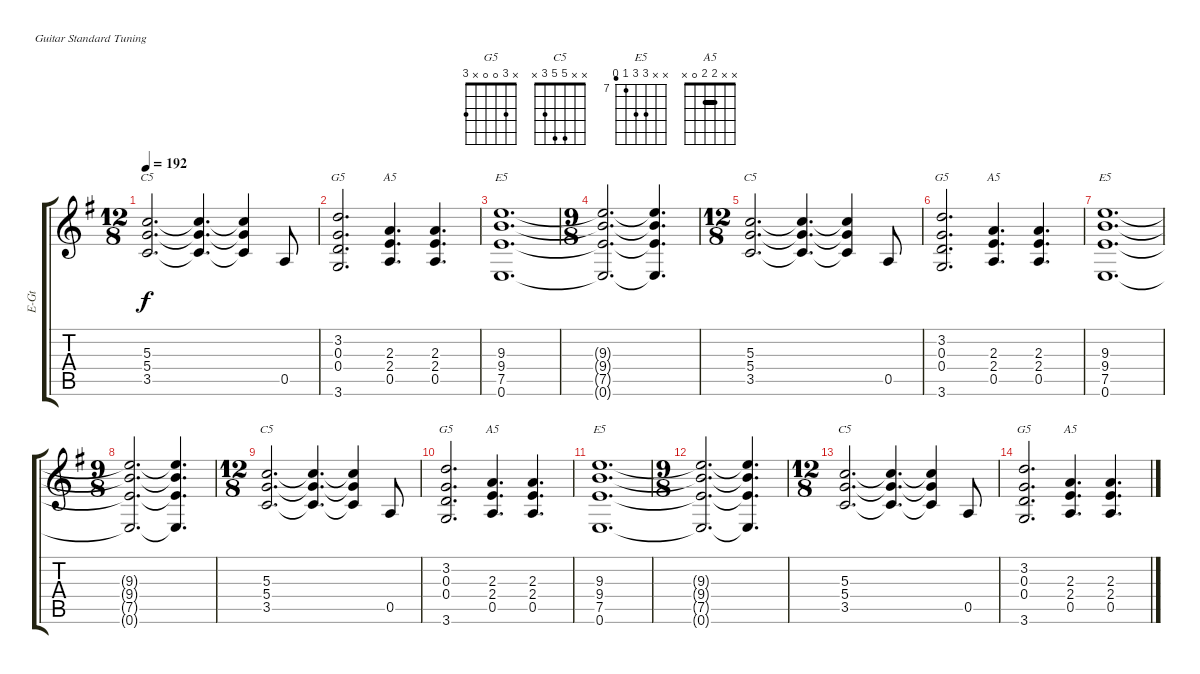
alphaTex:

\defaultSystemsLayout 4
\bracketExtendMode groupsimilarinstruments
\otherSystemsTrackNameOrientation horizontal
\track ("Rhythm Guitar I" "E-Gt") {multiBarRest instrument distortionguitar}
\staff {score tabs}
\tuning (E4 B3 G3 D3 A2 E2)
\chord ("G5" x 3 0 0 x 3) {showfingering false}
\chord ("C5" x x 5 5 3 x) {showfingering false}
\chord ("E5" x x 9 9 7 6) {firstfret 7 showfingering false}
\chord ("A5" x x 2 2 0 x) {showfingering false barre 2}
\ts (12 8)
\beaming (8 3 3 3 3)
\tempo 192
\clef g2
\ks g
(3.5{acc forcenatural} 5.4{acc forcenatural} 5.3{acc forcenatural}).2{d ch "C5" dy f beam Up} (3.5{t acc forcenatural} 5.4{t acc forcenatural} 5.3{t acc forcenatural}).4{d beam Up} (3.5{t acc forcenatural} 5.4{t acc forcenatural} 5.3{t acc forcenatural}).4{beam Up} 0.5{acc forcenatural}.8{beam Up} |
(3.6{acc forcenatural} 0.4{acc forcenatural} 0.3{acc forcenatural} 3.2{acc forcenatural}).2{d ch "G5" beam Up} (0.5{acc forcenatural} 2.4{acc forcenatural} 2.3{acc forcenatural}).4{d ch "A5" beam Up} (0.5{acc forcenatural} 2.4{acc forcenatural} 2.3{acc forcenatural}).4{d beam Up} |
(0.6{acc forcenatural} 7.5{acc forcenatural} 9.4{acc forcenatural} 9.3{acc forcenatural}).1{d ch "E5" beam Up} |
\ts (9 8)
\beaming (8 3 3 3 3)
(9.3{t acc forcenatural} 9.4{t acc forcenatural} 7.5{t acc forcenatural} 0.6{t acc forcenatural}).2{d beam Up} (9.3{t acc forcenatural} 9.4{t acc forcenatural} 7.5{t acc forcenatural} 0.6{t acc forcenatural}).4{d beam Up} |
\ts (12 8)
\beaming (8 3 3 3 3)
(3.5{acc forcenatural} 5.4{acc forcenatural} 5.3{acc forcenatural}).2{d ch "C5" beam Up} (3.5{t acc forcenatural} 5.4{t acc forcenatural} 5.3{t acc forcenatural}).4{d beam Up} (3.5{t acc forcenatural} 5.4{t acc forcenatural} 5.3{t acc forcenatural}).4{beam Up} 0.5{acc forcenatural}.8{beam Up} |
(3.6{acc forcenatural} 0.4{acc forcenatural} 0.3{acc forcenatural} 3.2{acc forcenatural}).2{d ch "G5" beam Up} (0.5{acc forcenatural} 2.4{acc forcenatural} 2.3{acc forcenatural}).4{d ch "A5" beam Up} (0.5{acc forcenatural} 2.4{acc forcenatural} 2.3{acc forcenatural}).4{d beam Up} |
(0.6{acc forcenatural} 7.5{acc forcenatural} 9.4{acc forcenatural} 9.3{acc forcenatural}).1{d ch "E5" beam Up} |
\ts (9 8)
\beaming (8 3 3 3 3)
(9.3{t acc forcenatural} 9.4{t acc forcenatural} 7.5{t acc forcenatural} 0.6{t acc forcenatural}).2{d beam Up} (9.3{t acc forcenatural} 9.4{t acc forcenatural} 7.5{t acc forcenatural} 0.6{t acc forcenatural}).4{d beam Up} |
\ts (12 8)
\beaming (8 3 3 3 3)
(3.5{acc forcenatural} 5.4{acc forcenatural} 5.3{acc forcenatural}).2{d ch "C5" beam Up} (3.5{t acc forcenatural} 5.4{t acc forcenatural} 5.3{t acc forcenatural}).4{d beam Up} (3.5{t acc forcenatural} 5.4{t acc forcenatural} 5.3{t acc forcenatural}).4{beam Up} 0.5{acc forcenatural}.8{beam Up} |
(3.6{acc forcenatural} 0.4{acc forcenatural} 0.3{acc forcenatural} 3.2{acc forcenatural}).2{d ch "G5" beam Up} (0.5{acc forcenatural} 2.4{acc forcenatural} 2.3{acc forcenatural}).4{d ch "A5" beam Up} (0.5{acc forcenatural} 2.4{acc forcenatural} 2.3{acc forcenatural}).4{d beam Up} |
(0.6{acc forcenatural} 7.5{acc forcenatural} 9.4{acc forcenatural} 9.3{acc forcenatural}).1{d ch "E5" beam Up} |
\ts (9 8)
\beaming (8 3 3 3 3)
(9.3{t acc forcenatural} 9.4{t acc forcenatural} 7.5{t acc forcenatural} 0.6{t acc forcenatural}).2{d beam Up} (9.3{t acc forcenatural} 9.4{t acc forcenatural} 7.5{t acc forcenatural} 0.6{t acc forcenatural}).4{d beam Up} |
\ts (12 8)
\beaming (8 3 3 3 3)
(3.5{acc forcenatural} 5.4{acc forcenatural} 5.3{acc forcenatural}).2{d ch "C5" beam Up} (3.5{t acc forcenatural} 5.4{t acc forcenatural} 5.3{t acc forcenatural}).4{d beam Up} (3.5{t acc forcenatural} 5.4{t acc forcenatural} 5.3{t acc forcenatural}).4{beam Up} 0.5{acc forcenatural}.8{beam Up} |
(3.6{acc forcenatural} 0.4{acc forcenatural} 0.3{acc forcenatural} 3.2{acc forcenatural}).2{d ch "G5" beam Up} (0.5{acc forcenatural} 2.4{acc forcenatural} 2.3{acc forcenatural}).4{d ch "A5" beam Up} (0.5{acc forcenatural} 2.4{acc forcenatural} 2.3{acc forcenatural}).4{d beam Up}
